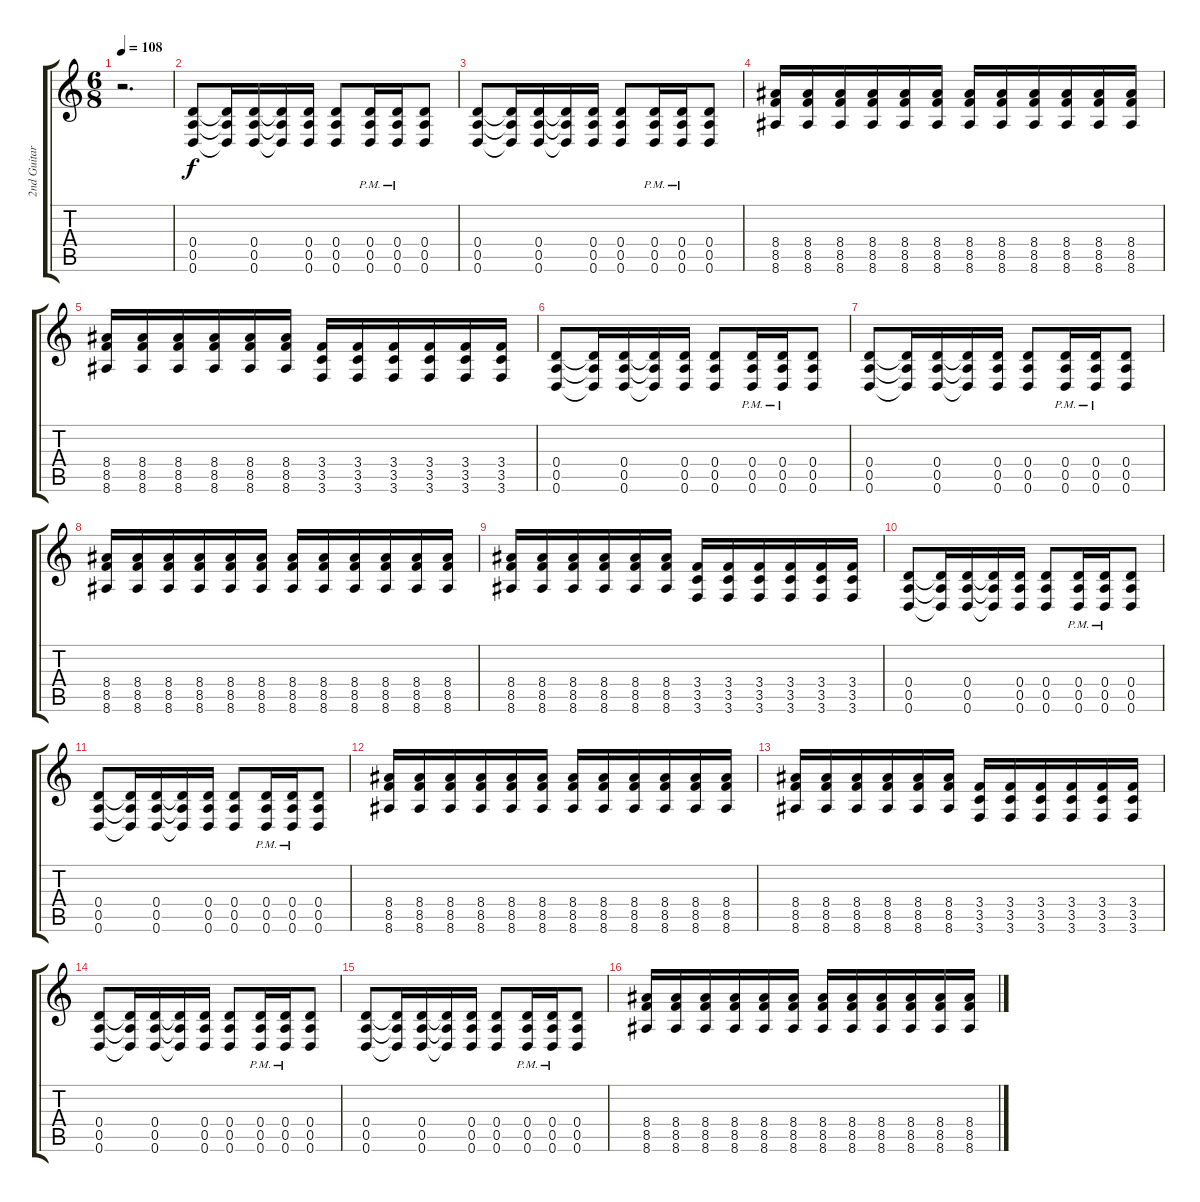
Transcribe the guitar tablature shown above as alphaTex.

\track ("2nd Guitar - Adam Lambert" "2nd Guitar") {instrument distortionguitar}
\staff {score tabs}
\tuning (E4 B3 G3 D3 A2 D2) {hide}
\ts (6 8)
\tempo 108
\clef g2
\ks c
r.2{d dy f} |
(0.4 0.5 0.6).8 (0.4{t} 0.5{t} 0.6{t}).16 (0.4 0.5 0.6).16 (0.4{t} 0.5{t} 0.6{t}).16 (0.4 0.5 0.6).16 (0.4 0.5 0.6).8 (0.4{pm} 0.5{pm} 0.6{pm}).16 (0.4{pm} 0.5{pm} 0.6{pm}).16 (0.4 0.5 0.6).8 |
(0.4 0.5 0.6).8 (0.4{t} 0.5{t} 0.6{t}).16 (0.4 0.5 0.6).16 (0.4{t} 0.5{t} 0.6{t}).16 (0.4 0.5 0.6).16 (0.4 0.5 0.6).8 (0.4{pm} 0.5{pm} 0.6{pm}).16 (0.4{pm} 0.5{pm} 0.6{pm}).16 (0.4 0.5 0.6).8 |
(8.4 8.5 8.6).16 (8.4 8.5 8.6).16 (8.4 8.5 8.6).16 (8.4 8.5 8.6).16 (8.4 8.5 8.6).16 (8.4 8.5 8.6).16 (8.4 8.5 8.6).16 (8.4 8.5 8.6).16 (8.4 8.5 8.6).16 (8.4 8.5 8.6).16 (8.4 8.5 8.6).16 (8.4 8.5 8.6).16 |
(8.4 8.5 8.6).16 (8.4 8.5 8.6).16 (8.4 8.5 8.6).16 (8.4 8.5 8.6).16 (8.4 8.5 8.6).16 (8.4 8.5 8.6).16 (3.4 3.5 3.6).16 (3.4 3.5 3.6).16 (3.4 3.5 3.6).16 (3.4 3.5 3.6).16 (3.4 3.5 3.6).16 (3.4 3.5 3.6).16 |
(0.4 0.5 0.6).8 (0.4{t} 0.5{t} 0.6{t}).16 (0.4 0.5 0.6).16 (0.4{t} 0.5{t} 0.6{t}).16 (0.4 0.5 0.6).16 (0.4 0.5 0.6).8 (0.4{pm} 0.5{pm} 0.6{pm}).16 (0.4{pm} 0.5{pm} 0.6{pm}).16 (0.4 0.5 0.6).8 |
(0.4 0.5 0.6).8 (0.4{t} 0.5{t} 0.6{t}).16 (0.4 0.5 0.6).16 (0.4{t} 0.5{t} 0.6{t}).16 (0.4 0.5 0.6).16 (0.4 0.5 0.6).8 (0.4{pm} 0.5{pm} 0.6{pm}).16 (0.4{pm} 0.5{pm} 0.6{pm}).16 (0.4 0.5 0.6).8 |
(8.4 8.5 8.6).16 (8.4 8.5 8.6).16 (8.4 8.5 8.6).16 (8.4 8.5 8.6).16 (8.4 8.5 8.6).16 (8.4 8.5 8.6).16 (8.4 8.5 8.6).16 (8.4 8.5 8.6).16 (8.4 8.5 8.6).16 (8.4 8.5 8.6).16 (8.4 8.5 8.6).16 (8.4 8.5 8.6).16 |
(8.4 8.5 8.6).16 (8.4 8.5 8.6).16 (8.4 8.5 8.6).16 (8.4 8.5 8.6).16 (8.4 8.5 8.6).16 (8.4 8.5 8.6).16 (3.4 3.5 3.6).16 (3.4 3.5 3.6).16 (3.4 3.5 3.6).16 (3.4 3.5 3.6).16 (3.4 3.5 3.6).16 (3.4 3.5 3.6).16 |
(0.4 0.5 0.6).8 (0.4{t} 0.5{t} 0.6{t}).16 (0.4 0.5 0.6).16 (0.4{t} 0.5{t} 0.6{t}).16 (0.4 0.5 0.6).16 (0.4 0.5 0.6).8 (0.4{pm} 0.5{pm} 0.6{pm}).16 (0.4{pm} 0.5{pm} 0.6{pm}).16 (0.4 0.5 0.6).8 |
(0.4 0.5 0.6).8 (0.4{t} 0.5{t} 0.6{t}).16 (0.4 0.5 0.6).16 (0.4{t} 0.5{t} 0.6{t}).16 (0.4 0.5 0.6).16 (0.4 0.5 0.6).8 (0.4{pm} 0.5{pm} 0.6{pm}).16 (0.4{pm} 0.5{pm} 0.6{pm}).16 (0.4 0.5 0.6).8 |
(8.4 8.5 8.6).16 (8.4 8.5 8.6).16 (8.4 8.5 8.6).16 (8.4 8.5 8.6).16 (8.4 8.5 8.6).16 (8.4 8.5 8.6).16 (8.4 8.5 8.6).16 (8.4 8.5 8.6).16 (8.4 8.5 8.6).16 (8.4 8.5 8.6).16 (8.4 8.5 8.6).16 (8.4 8.5 8.6).16 |
(8.4 8.5 8.6).16 (8.4 8.5 8.6).16 (8.4 8.5 8.6).16 (8.4 8.5 8.6).16 (8.4 8.5 8.6).16 (8.4 8.5 8.6).16 (3.4 3.5 3.6).16 (3.4 3.5 3.6).16 (3.4 3.5 3.6).16 (3.4 3.5 3.6).16 (3.4 3.5 3.6).16 (3.4 3.5 3.6).16 |
(0.4 0.5 0.6).8 (0.4{t} 0.5{t} 0.6{t}).16 (0.4 0.5 0.6).16 (0.4{t} 0.5{t} 0.6{t}).16 (0.4 0.5 0.6).16 (0.4 0.5 0.6).8 (0.4{pm} 0.5{pm} 0.6{pm}).16 (0.4{pm} 0.5{pm} 0.6{pm}).16 (0.4 0.5 0.6).8 |
(0.4 0.5 0.6).8 (0.4{t} 0.5{t} 0.6{t}).16 (0.4 0.5 0.6).16 (0.4{t} 0.5{t} 0.6{t}).16 (0.4 0.5 0.6).16 (0.4 0.5 0.6).8 (0.4{pm} 0.5{pm} 0.6{pm}).16 (0.4{pm} 0.5{pm} 0.6{pm}).16 (0.4 0.5 0.6).8 |
(8.4 8.5 8.6).16 (8.4 8.5 8.6).16 (8.4 8.5 8.6).16 (8.4 8.5 8.6).16 (8.4 8.5 8.6).16 (8.4 8.5 8.6).16 (8.4 8.5 8.6).16 (8.4 8.5 8.6).16 (8.4 8.5 8.6).16 (8.4 8.5 8.6).16 (8.4 8.5 8.6).16 (8.4 8.5 8.6).16
